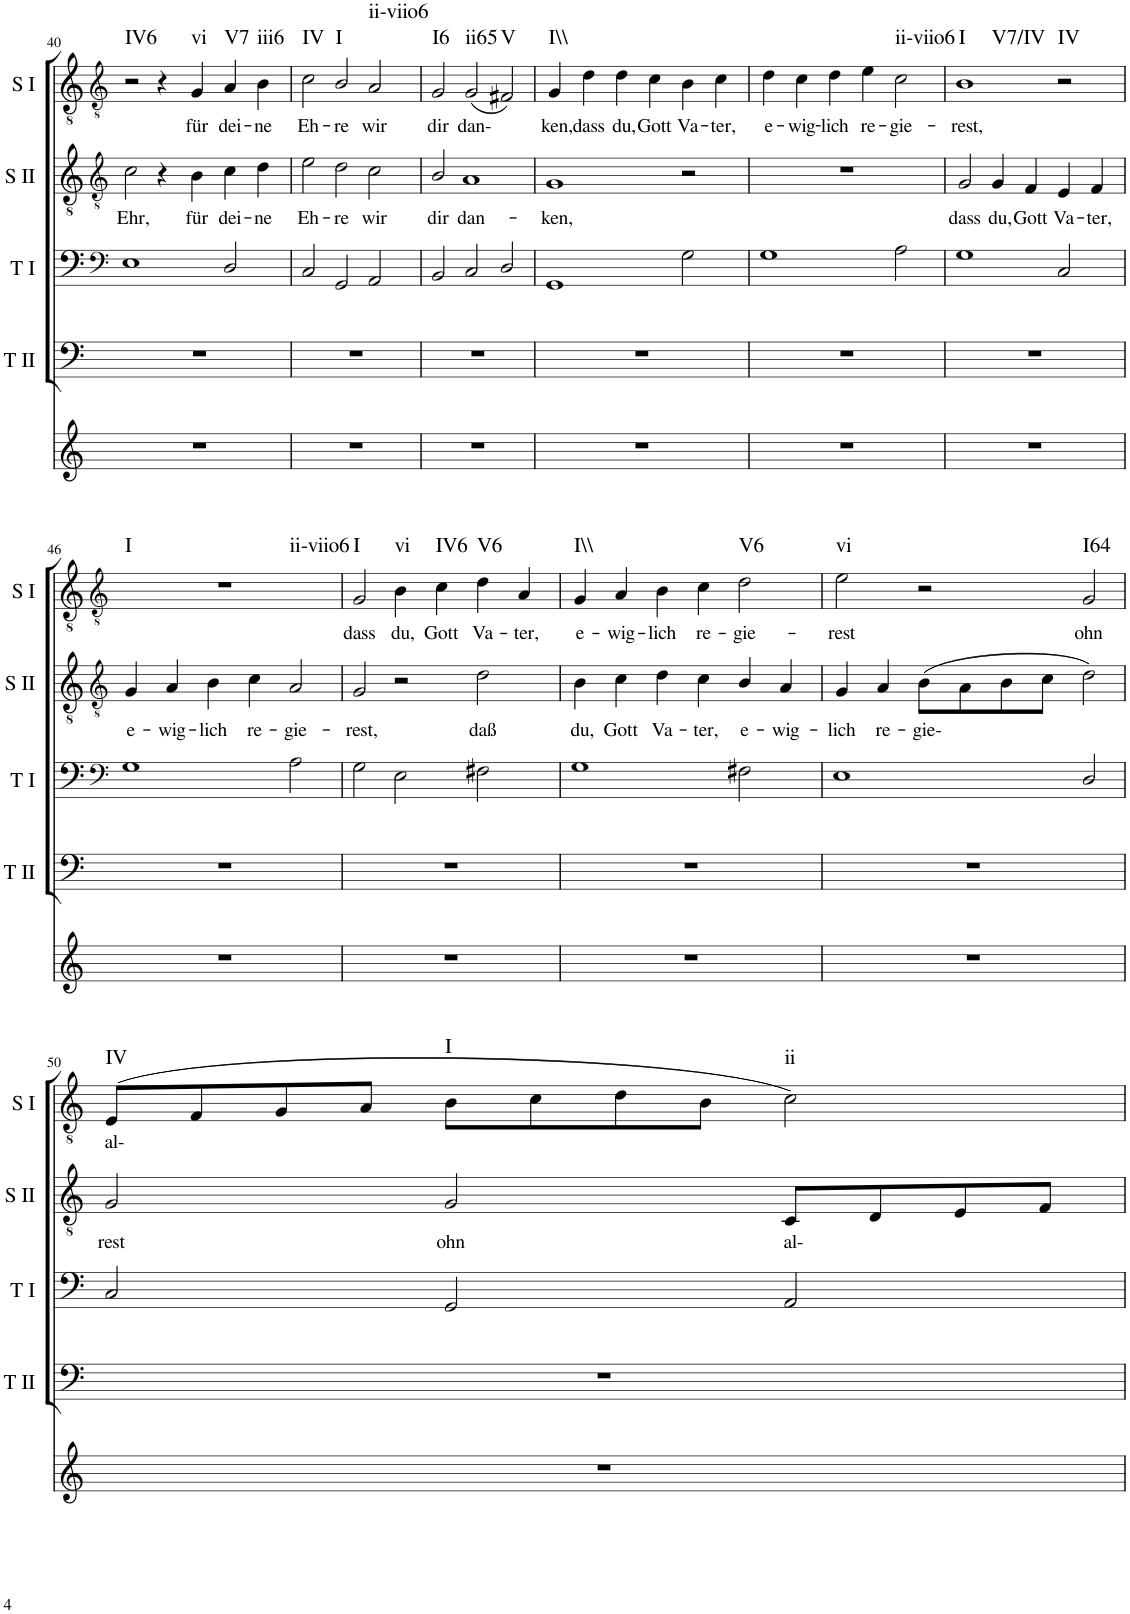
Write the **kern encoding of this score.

**kern	**kern	**kern	**kern	**text	**kern	**text	**harte
*part5	*part4	*part3	*part2	*part2	*part1	*part1	*part1
*staff5	*staff4	*staff3	*staff2	*staff2	*staff1	*staff1	*
*I"Continuo	*I"Tenor II	*I"Tenor I	*I"Soprano II	*	*I"Soprano I	*	*
*	*I'T II	*I'T I	*I'S II	*	*I'S I	*	*
!!LO:PB:g=z
*clefG2	*clefF4	*clefF4	*clefGv2	*	*clefGv2	*	*
*k[]	*k[]	*k[]	*k[]	*	*k[]	*	*
*M3/2	*M3/2	*M3/2	*M3/2	*	*M3/2	*	*
=40	=40	=40	=40	=40	=40	=40	=40
!	!	!	!	!LO:LY:b	!	!	!LO:H:kt=IV6
1.r	1.r	1E	2c\	Ehr,	2r	.	N
.	.	.	4r	.	4r	.	.
!	!	!	!	!LO:LY:b	!	!LO:LY:b	!LO:H:kt=vi
.	.	.	4B\	für	4G/	für	N
!	!	!	!	!LO:LY:b	!	!LO:LY:b	!LO:H:kt=V7
.	.	2D/	4c\	dei-	4A/	dei-	N
!	!	!	!	!LO:LY:b	!	!LO:LY:b	!LO:H:kt=iii6
.	.	.	4d\	ne	4B\	ne	N
=41	=41	=41	=41	=41	=41	=41	=41
!	!	!	!	!LO:LY:b	!	!LO:LY:b	!LO:H:kt=IV
1.r	1.r	2C/	2e\	Eh-	2c\	Eh-	N
!	!	!	!	!LO:LY:b	!	!LO:LY:b	!LO:H:kt=I
.	.	2GG/	2d\	re	2B/	re	N
!	!	!	!	!LO:LY:b	!	!LO:LY:b	!LO:H:kt=ii-viio6
.	.	2AA/	2c\	wir	2A/	wir	N
=42	=42	=42	=42	=42	=42	=42	=42
!	!	!	!	!LO:LY:b	!	!LO:LY:b	!LO:H:kt=I6
1.r	1.r	2BB/	2B/	dir	2G/	dir	N
!	!	!	!	!LO:LY:b	!	!LO:LY:b	!LO:H:kt=ii65
.	.	2C/	1A	dan-	(2G/	dan-	N
!	!	!	!	!	!	!	!LO:H:kt=V
.	.	2D/	.	.	2F#X/)	.	N
=43	=43	=43	=43	=43	=43	=43	=43
!	!	!	!	!LO:LY:b	!	!LO:LY:b	!LO:H:kt=I\\
1.r	1.r	1GG	1G	ken,	4G/	ken,	N
!	!	!	!	!	!	!LO:LY:b	!
.	.	.	.	.	4d\	dass	.
!	!	!	!	!	!	!LO:LY:b	!
.	.	.	.	.	4d\	du,	.
!	!	!	!	!	!	!LO:LY:b	!
.	.	.	.	.	4c\	Gott	.
!	!	!	!	!	!	!LO:LY:b	!
.	.	2G\	2r	.	4B\	Va-	.
!	!	!	!	!	!	!LO:LY:b	!
.	.	.	.	.	4c\	ter,	.
=44	=44	=44	=44	=44	=44	=44	=44
!	!	!	!	!	!	!LO:LY:b	!
1.r	1.r	1G	1.r	.	4d\	e-	.
!	!	!	!	!	!	!LO:LY:b	!
.	.	.	.	.	4c\	wig-	.
!	!	!	!	!	!	!LO:LY:b	!
.	.	.	.	.	4d\	lich	.
!	!	!	!	!	!	!LO:LY:b	!
.	.	.	.	.	4e\	re-	.
!	!	!	!	!	!	!LO:LY:b	!LO:H:kt=ii-viio6
.	.	2A\	.	.	2c\	gie-	N
=45	=45	=45	=45	=45	=45	=45	=45
!	!	!	!	!LO:LY:b	!	!LO:LY:b	!LO:H:n=1:kt=I
!	!	!	!	!	!	!	!LO:H:n=2:kt=V7/IV
1.r	1.r	1G	2G/	dass	1B	rest,	N N
!	!	!	!	!LO:LY:b	!	!	!
.	.	.	4G/	du,	.	.	.
!	!	!	!	!LO:LY:b	!	!	!
.	.	.	4F/	Gott	.	.	.
!	!	!	!	!LO:LY:b	!	!	!LO:H:kt=IV
.	.	2C/	4E/	Va-	2r	.	N
!	!	!	!	!LO:LY:b	!	!	!
.	.	.	4F/	ter,	.	.	.
!!LO:LB:g=z
=46	=46	=46	=46	=46	=46	=46	=46
*	*	*clefF4	*clefGv2	*	*clefGv2	*	*
!	!	!	!	!LO:LY:b	!	!	!LO:H:n=1:kt=I
!	!	!	!	!	!	!	!LO:H:n=2:kt=ii-viio6
1.r	1.r	1G	4G/	e-	1.r	.	N N
!	!	!	!	!LO:LY:b	!	!	!
.	.	.	4A/	wig-	.	.	.
!	!	!	!	!LO:LY:b	!	!	!
.	.	.	4B\	lich	.	.	.
!	!	!	!	!LO:LY:b	!	!	!
.	.	.	4c\	re-	.	.	.
!	!	!	!	!LO:LY:b	!	!	!
.	.	2A\	2A/	gie-	.	.	.
=47	=47	=47	=47	=47	=47	=47	=47
!	!	!	!	!LO:LY:b	!	!LO:LY:b	!LO:H:kt=I
1.r	1.r	2G\	2G/	rest,	2G/	dass	N
!	!	!	!	!	!	!LO:LY:b	!LO:H:kt=vi
.	.	2E\	2r	.	4B\	du,	N
!	!	!	!	!	!	!LO:LY:b	!LO:H:kt=IV6
.	.	.	.	.	4c\	Gott	N
!	!	!	!	!LO:LY:b	!	!LO:LY:b	!LO:H:kt=V6
.	.	2F#X\	2d\	daß	4d\	Va-	N
!	!	!	!	!	!	!LO:LY:b	!
.	.	.	.	.	4A/	ter,	.
=48	=48	=48	=48	=48	=48	=48	=48
!	!	!	!	!LO:LY:b	!	!LO:LY:b	!LO:H:kt=I\\
1.r	1.r	1G	4B\	du,	4G/	e-	N
!	!	!	!	!LO:LY:b	!	!LO:LY:b	!
.	.	.	4c\	Gott	4A/	wig-	.
!	!	!	!	!LO:LY:b	!	!LO:LY:b	!
.	.	.	4d\	Va-	4B\	lich	.
!	!	!	!	!LO:LY:b	!	!LO:LY:b	!
.	.	.	4c\	ter,	4c\	re-	.
!	!	!	!	!LO:LY:b	!	!LO:LY:b	!LO:H:kt=V6
.	.	2F#X\	4B/	e-	2d\	gie-	N
!	!	!	!	!LO:LY:b	!	!	!
.	.	.	4A/	wig-	.	.	.
=49	=49	=49	=49	=49	=49	=49	=49
!	!	!	!	!LO:LY:b	!	!LO:LY:b	!LO:H:kt=vi
1.r	1.r	1E	4G/	lich	2e\	rest	N
!	!	!	!	!LO:LY:b	!	!	!
.	.	.	4A/	re-	.	.	.
!	!	!	!	!LO:LY:b	!	!	!
.	.	.	(8B\L	gie-	2r	.	.
.	.	.	8A\	.	.	.	.
.	.	.	8B\	.	.	.	.
.	.	.	8c\J	.	.	.	.
!	!	!	!	!	!	!LO:LY:b	!LO:H:kt=I64
.	.	2D/	2d\)	.	2G/	ohn	N
!!LO:LB:g=z
=50	=50	=50	=50	=50	=50	=50	=50
!	!	!	!	!LO:LY:b	!	!LO:LY:b	!LO:H:kt=IV
1.r	1.r	2C/	2G/	rest	(8E/L	al-	N
.	.	.	.	.	8F/	.	.
.	.	.	.	.	8G/	.	.
.	.	.	.	.	8A/J	.	.
!	!	!	!	!LO:LY:b	!	!	!LO:H:kt=I
.	.	2GG/	2G/	ohn	8B\L	.	N
.	.	.	.	.	8c\	.	.
.	.	.	.	.	8d\	.	.
.	.	.	.	.	8B\J	.	.
!	!	!	!	!LO:LY:b	!	!	!LO:H:kt=ii
.	.	2AA/	8C/L	al-	2c\)	.	N
.	.	.	8D/	.	.	.	.
.	.	.	8E/	.	.	.	.
.	.	.	8F/J	.	.	.	.
=	=	=	=	=	=	=	=
*-	*-	*-	*-	*-	*-	*-	*-
